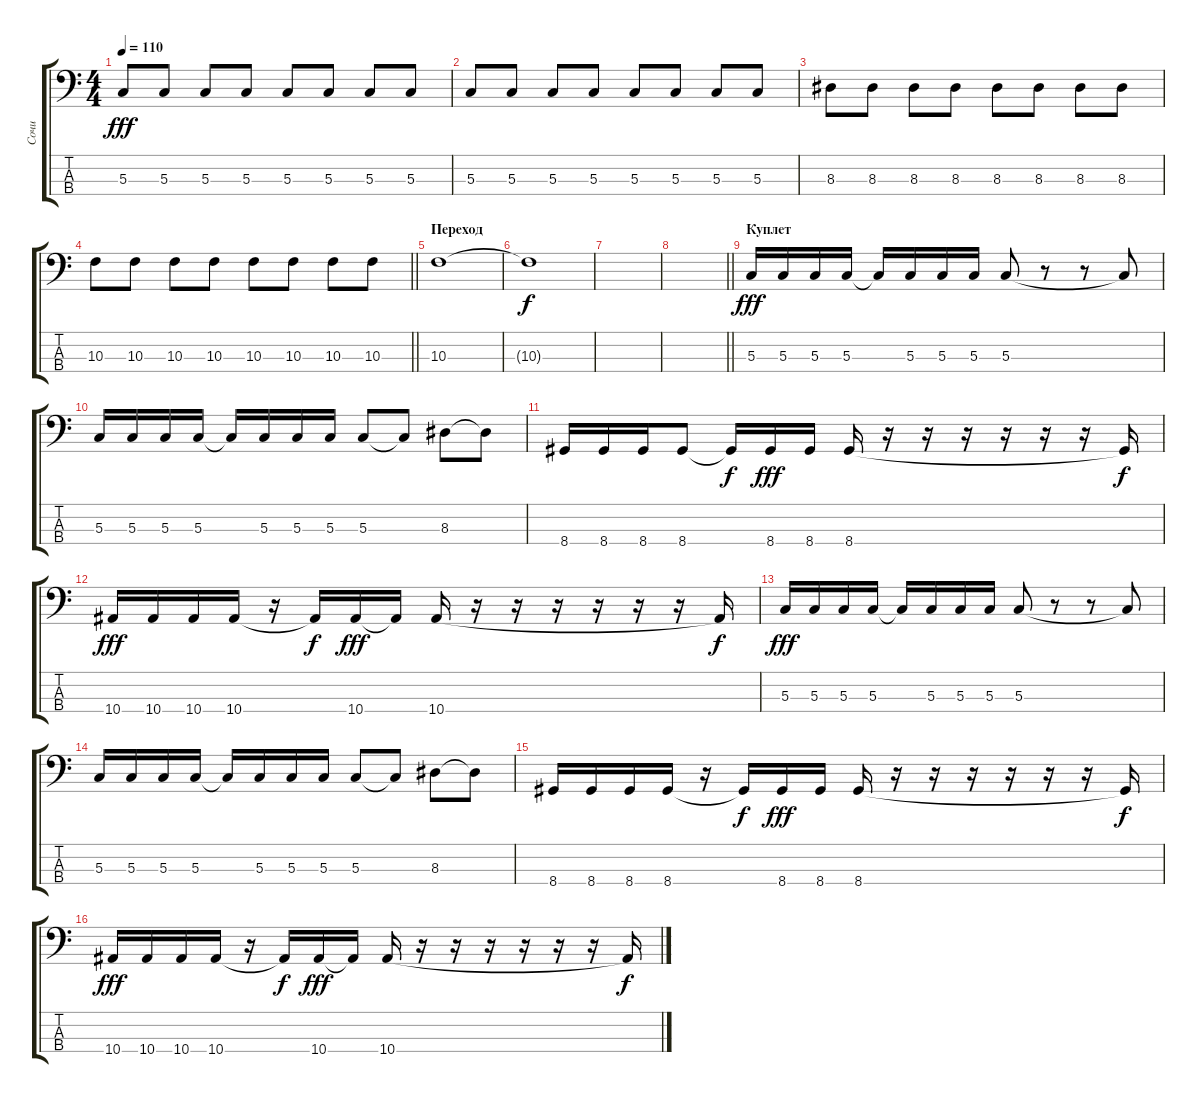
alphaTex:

\track ("Сочи" "Сочи") {instrument electricbasspick}
\staff {score tabs}
\tuning (F2 C2 G1 C1) {hide}
\ts (4 4)
\tempo 110
\clef f4
\ks c
5.3.8{dy fff} 5.3.8 5.3.8 5.3.8 5.3.8 5.3.8 5.3.8 5.3.8 |
5.3.8 5.3.8 5.3.8 5.3.8 5.3.8 5.3.8 5.3.8 5.3.8 |
8.3.8 8.3.8 8.3.8 8.3.8 8.3.8 8.3.8 8.3.8 8.3.8 |
\barLineRight lightlight
10.3.8 10.3.8 10.3.8 10.3.8 10.3.8 10.3.8 10.3.8 10.3.8 |
\section ("" "Переход")
10.3.1 |
10.3{t}.1{dy f} |
|
\barLineRight lightlight
|
\section ("" "Куплет")
5.3.16{dy fff} 5.3.16 5.3.16 5.3.16 5.3{t}.16 5.3.16 5.3.16 5.3.16 5.3.8 r.8 r.8 5.3{t}.8 |
5.3.16 5.3.16 5.3.16 5.3.16 5.3{t}.16 5.3.16 5.3.16 5.3.16 5.3.8 5.3{t}.8 8.3.8 8.3{t}.8 |
8.4.16 8.4.16 8.4.16 8.4.8 8.4{t}.16{dy f} 8.4.16{dy fff} 8.4.16 8.4.16 r.16 r.16 r.16 r.16 r.16 r.16 8.4{t}.16{dy f} |
10.4.16{dy fff} 10.4.16 10.4.16 10.4.16 r.16 10.4{t}.16{dy f} 10.4.16{dy fff} 10.4{t}.16 10.4.16 r.16 r.16 r.16 r.16 r.16 r.16 10.4{t}.16{dy f} |
5.3.16{dy fff} 5.3.16 5.3.16 5.3.16 5.3{t}.16 5.3.16 5.3.16 5.3.16 5.3.8 r.8 r.8 5.3{t}.8 |
5.3.16 5.3.16 5.3.16 5.3.16 5.3{t}.16 5.3.16 5.3.16 5.3.16 5.3.8 5.3{t}.8 8.3.8 8.3{t}.8 |
8.4.16 8.4.16 8.4.16 8.4.16 r.16 8.4{t}.16{dy f} 8.4.16{dy fff} 8.4.16 8.4.16 r.16 r.16 r.16 r.16 r.16 r.16 8.4{t}.16{dy f} |
10.4.16{dy fff} 10.4.16 10.4.16 10.4.16 r.16 10.4{t}.16{dy f} 10.4.16{dy fff} 10.4{t}.16 10.4.16 r.16 r.16 r.16 r.16 r.16 r.16 10.4{t}.16{dy f}
